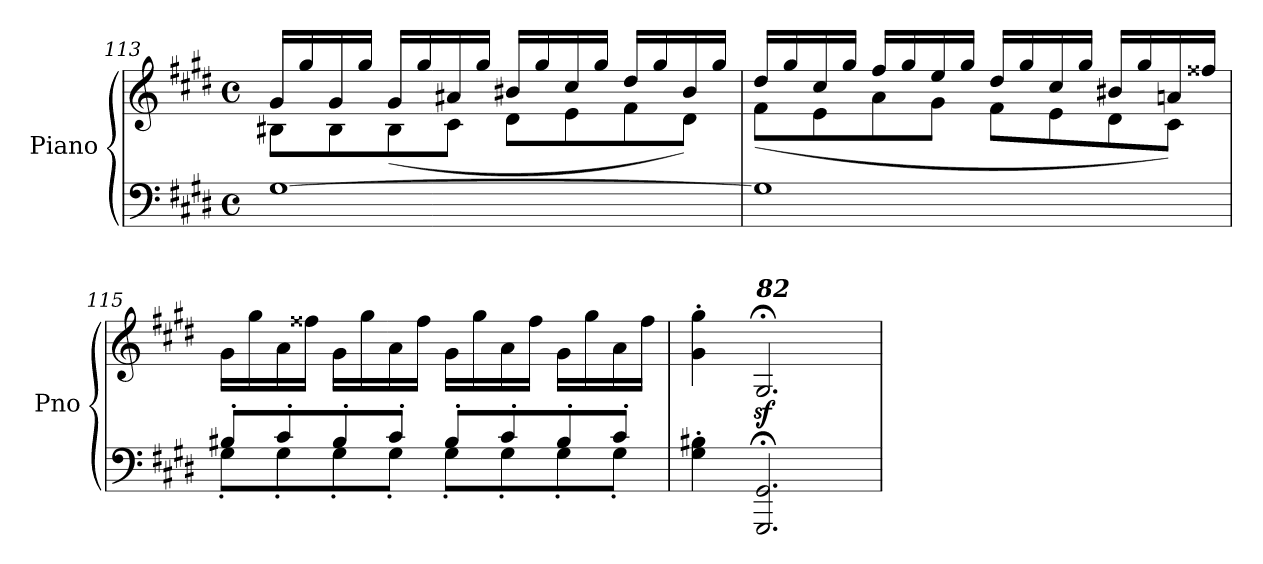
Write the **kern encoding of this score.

**kern	**kern
*part1	*part1
*staff2	*staff1
*I"Piano	*
*I'Pno	*
*clefF4	*clefG2
*k[f#c#g#d#]	*k[f#c#g#d#]
*M4/4	*M4/4
*met(c)	*met(c)
=113	=113
*	*^
[1G#	16g#/LL	8B#X\L
.	16gg#/	.
.	16g#/	8B#\
.	16gg#/JJ	.
.	16g#/LL	(<8B#\
.	16gg#/	.
.	16a#X/	8c#\J
.	16gg#/JJ	.
.	16b#X/LL	8d#\L
.	16gg#/	.
.	16cc#/	8e\
.	16gg#/JJ	.
.	16dd#/LL	8f#\
.	16gg#/	.
.	16b#/	8d#\J)
.	16gg#/JJ	.
!!LO:LB:g=z	!!
=114	=114	=114
1G#]	16dd#/LL	(<8f#\L
.	16gg#/	.
.	16cc#/	8e\
.	16gg#/JJ	.
.	16ff#/LL	8a\
.	16gg#/	.
.	16ee/	8g#\J
.	16gg#/JJ	.
.	16dd#/LL	8f#\L
.	16gg#/	.
.	16cc#/	8e\
.	16gg#/JJ	.
.	16b#X/LL	8d#\
.	16gg#/	.
.	16an/	8c#\J)
.	16ff##X/JJ	.
*	*v	*v
=115	=115
*^	*
8B#X'/L	8G#'\L	16g#\LL
.	.	16gg#\
8c#'/	8G#'\	16a\
.	.	16ff##X\JJ
8B#'/	8G#'\	16g#\LL
.	.	16gg#\
8c#'/J	8G#'\J	16a\
.	.	16ff##\JJ
8B#'/L	8G#'\L	16g#\LL
.	.	16gg#\
8c#'/	8G#'\	16a\
.	.	16ff##\JJ
8B#'/	8G#'\	16g#\LL
.	.	16gg#\
8c#'/J	8G#'\J	16a\
.	.	16ff##\JJ
*v	*v	*
=116	=116
4G#\' 4B#X\'	4g#\' 4gg#\'
!	!LO:TX:a:Bi:t=82
2.GGG#/;< 2.GG#/;<	2.G#z<;</
=	=
*-	*-
